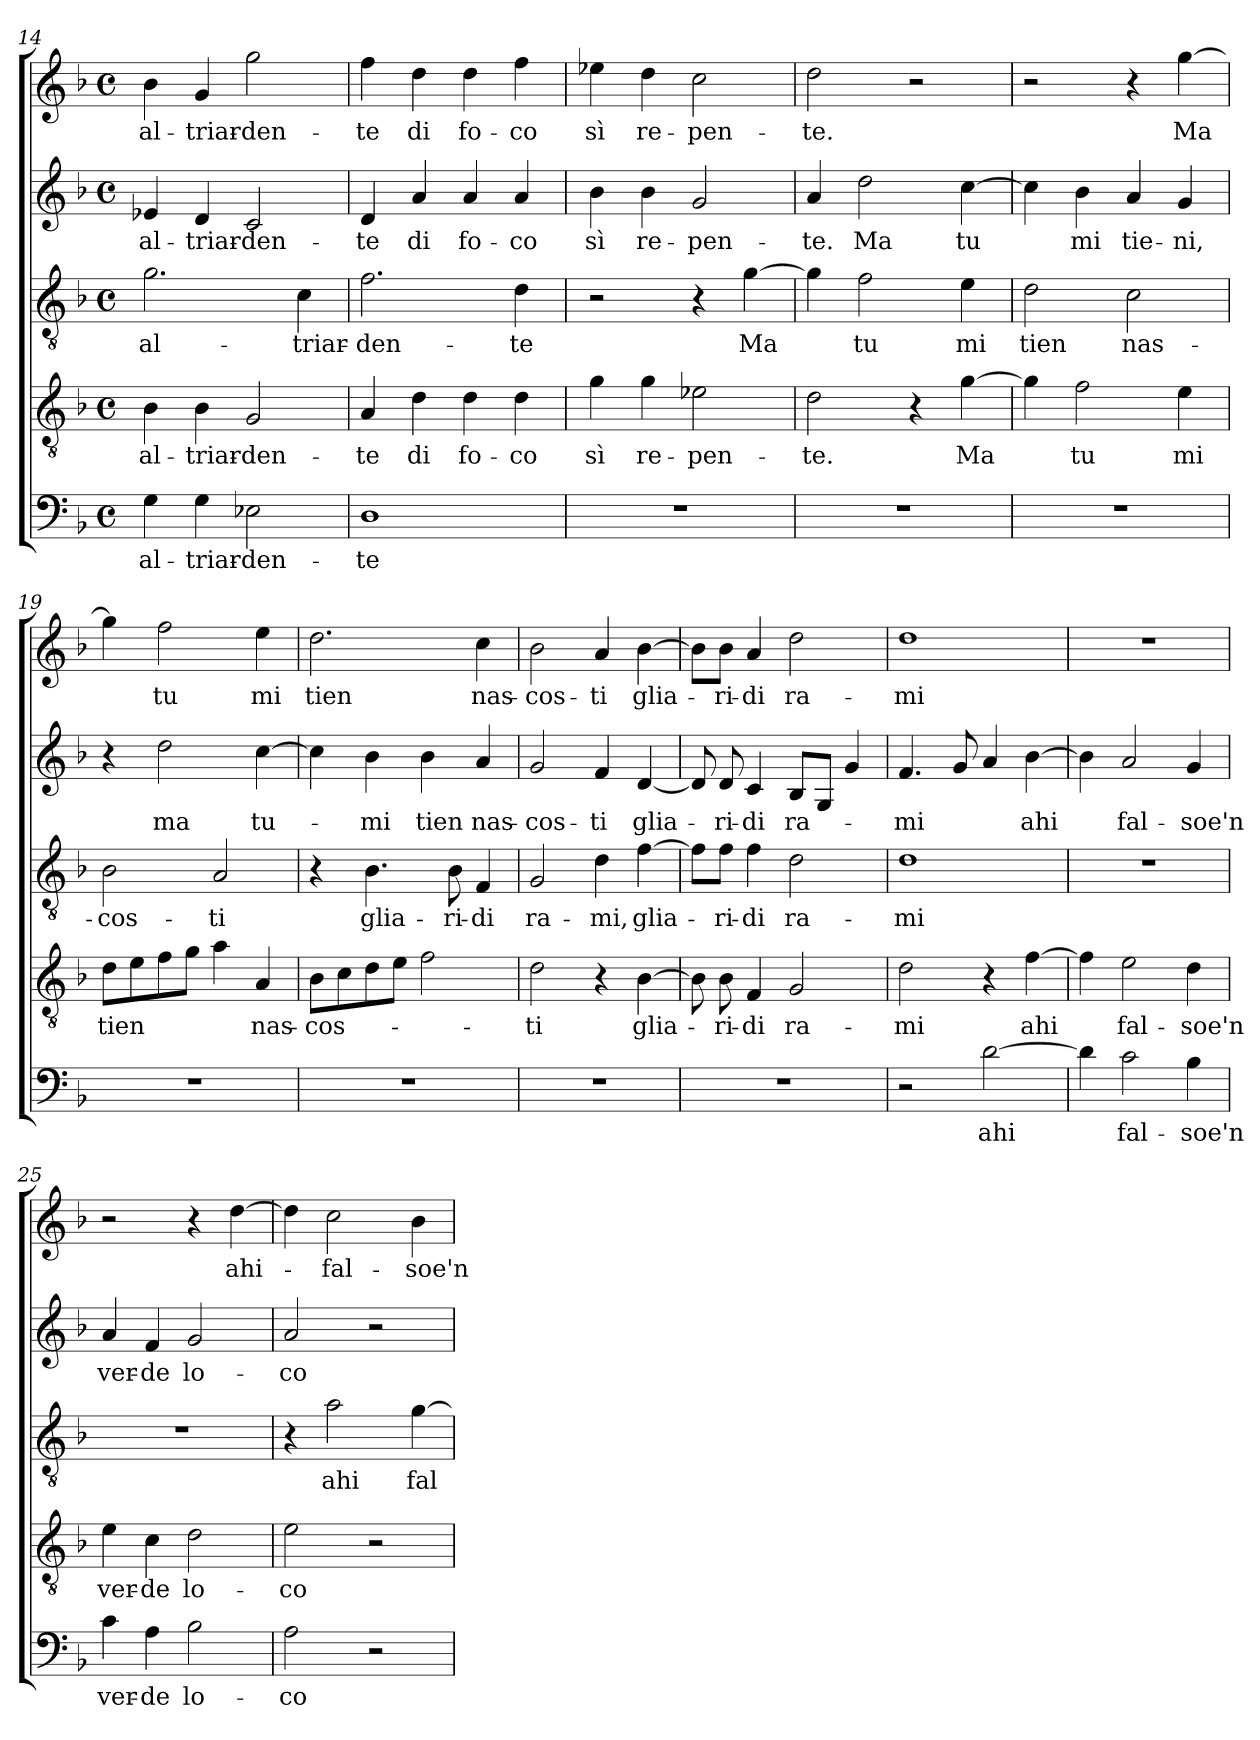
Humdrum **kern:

**kern	**text	**kern	**text	**kern	**text	**kern	**text	**kern	**text
*part5	*part5	*part4	*part4	*part3	*part3	*part2	*part2	*part1	*part1
*staff5	*staff5	*staff4	*staff4	*staff3	*staff3	*staff2	*staff2	*staff1	*staff1
*clefF4	*	*clefGv2	*	*clefGv2	*	*clefG2	*	*clefG2	*
*k[b-]	*	*k[b-]	*	*k[b-]	*	*k[b-]	*	*k[b-]	*
*F:	*	*F:	*	*F:	*	*F:	*	*F:	*
*M4/4	*	*M4/4	*	*M4/4	*	*M4/4	*	*M4/4	*
*met(c)	*	*met(c)	*	*met(c)	*	*met(c)	*	*met(c)	*
=14	=14	=14	=14	=14	=14	=14	=14	=14	=14
4G\	al-	4B-\	al-	2.g\	al-	4e-X/	al-	4b-\	al-
4G\	-triar-	4B-\	-triar-	.	.	4d/	-triar-	4g/	-triar-
2E-X\	-den-	2G/	-den-	.	.	2c/	-den-	2gg\	-den-
.	.	.	.	4c\	-triar-	.	.	.	.
=15	=15	=15	=15	=15	=15	=15	=15	=15	=15
1D	-te	4A/	-te	2.f\	-den-	4d/	-te	4ff\	-te
.	.	4d\	di	.	.	4a/	di	4dd\	di
.	.	4d\	fo-	.	.	4a/	fo-	4dd\	fo-
.	.	4d\	-co	4d\	-te	4a/	-co	4ff\	-co
!!LO:LB:g=z
=16	=16	=16	=16	=16	=16	=16	=16	=16	=16
1r	.	4g\	sì	2r	.	4b-\	sì	4ee-X\	sì
.	.	4g\	re-	.	.	4b-\	re-	4dd\	re-
.	.	2e-X\	-pen-	4r	.	2g/	-pen-	2cc\	-pen-
.	.	.	.	[4g\	Ma	.	.	.	.
=17	=17	=17	=17	=17	=17	=17	=17	=17	=17
1r	.	2d\	-te.	4g\]	.	4a/	-te.	2dd\	-te.
.	.	.	.	2f\	tu	2dd\	Ma	.	.
.	.	4r	.	.	.	.	.	2r	.
.	.	[4g\	Ma	4e\	mi	[4cc\	tu	.	.
=18	=18	=18	=18	=18	=18	=18	=18	=18	=18
1r	.	4g\]	.	2d\	tien	4cc\]	.	2r	.
.	.	2f\	tu	.	.	4b-\	mi	.	.
.	.	.	.	2c\	nas-	4a/	tie-	4r	.
.	.	4e\	mi	.	.	4g/	-ni,	[4gg\	Ma
=19	=19	=19	=19	=19	=19	=19	=19	=19	=19
1r	.	8d\L	tien	2B-\	-cos-	4r	.	4gg\]	.
.	.	8e\	.	.	.	.	.	.	.
.	.	8f\	.	.	.	2dd\	ma	2ff\	tu
.	.	8g\J	.	.	.	.	.	.	.
.	.	4a\	.	2A/	-ti	.	.	.	.
.	.	4A/	nas-	.	.	[4cc\	tu-	4ee\	mi
=20	=20	=20	=20	=20	=20	=20	=20	=20	=20
1r	.	8B-\L	-cos-	4r	.	4cc\]	.	2.dd\	tien
.	.	8c\	.	.	.	.	.	.	.
.	.	8d\	.	4.B-\	glia-	4b-\	-mi	.	.
.	.	8e\J	.	.	.	.	.	.	.
.	.	2f\	.	.	.	4b-\	tien	.	.
.	.	.	.	8B-\	-ri-	.	.	.	.
.	.	.	.	4F/	-di	4a/	nas-	4cc\	nas-
!!LO:LB:g=z
=21	=21	=21	=21	=21	=21	=21	=21	=21	=21
1r	.	2d\	-ti	2G/	ra-	2g/	-cos-	2b-\	-cos-
.	.	4r	.	4d\	-mi,	4f/	-ti	4a/	-ti
.	.	[4B-\	glia-	[4f\	glia-	[4d/	glia-	[4b-\	glia-
=22	=22	=22	=22	=22	=22	=22	=22	=22	=22
1r	.	8B-\]	.	8f\L]	.	8d/]	.	8b-\L]	.
.	.	8B-\	-ri-	8f\J	-ri-	8d/	-ri-	8b-\J	-ri-
.	.	4F/	-di	4f\	-di	4c/	-di	4a/	-di
.	.	2G/	ra-	2d\	ra-	8B-/L	ra-	2dd\	ra-
.	.	.	.	.	.	8G/J	.	.	.
.	.	.	.	.	.	4g/	.	.	.
=23	=23	=23	=23	=23	=23	=23	=23	=23	=23
2r	.	2d\	-mi	1d	-mi	4.f/	-mi	1dd	-mi
.	.	.	.	.	.	8g/	.	.	.
[2d\	ahi	4r	.	.	.	4a/	.	.	.
.	.	[4f\	ahi	.	.	[4b-\	ahi	.	.
=24	=24	=24	=24	=24	=24	=24	=24	=24	=24
4d\]	.	4f\]	.	1r	.	4b-\]	.	1r	.
2c\	fal-	2e\	fal-	.	.	2a/	fal-	.	.
4B-\	-soe'n	4d\	-soe'n	.	.	4g/	-soe'n	.	.
=25	=25	=25	=25	=25	=25	=25	=25	=25	=25
4c\	ver-	4e\	ver-	1r	.	4a/	ver-	2r	.
4A\	-de	4c\	-de	.	.	4f/	-de	.	.
2B-\	lo-	2d\	lo-	.	.	2g/	lo-	4r	.
.	.	.	.	.	.	.	.	[4dd\	ahi-
!!LO:PB:g=z
=26	=26	=26	=26	=26	=26	=26	=26	=26	=26
2A\	-co	2e\	-co	4r	.	2a/	-co	4dd\]	.
.	.	.	.	2a\	ahi	.	.	2cc\	-fal-
2r	.	2r	.	.	.	2r	.	.	.
.	.	.	.	[4g\	fal-	.	.	4b-\	-soe'n
=	=	=	=	=	=	=	=	=	=
*-	*-	*-	*-	*-	*-	*-	*-	*-	*-
